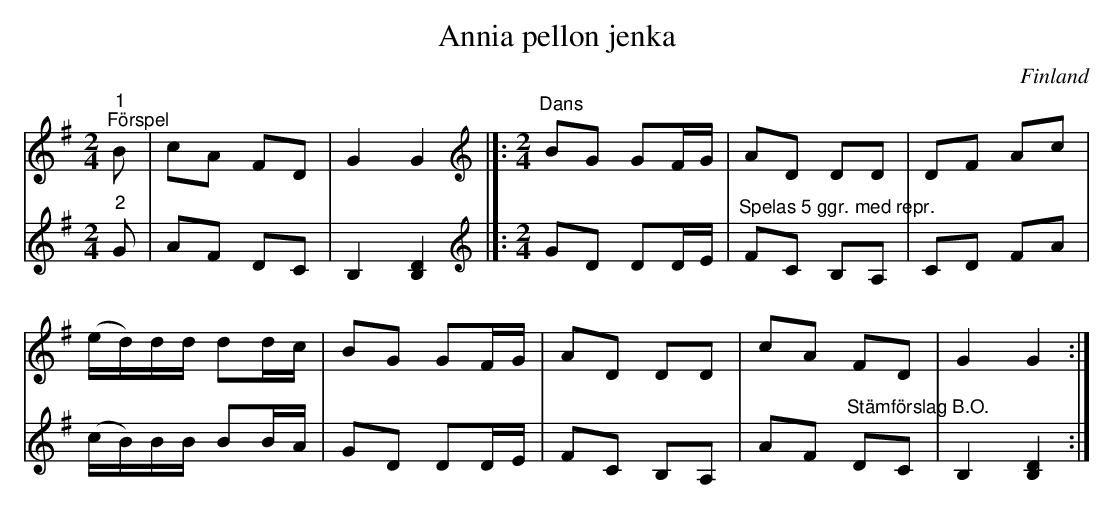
X:1
T:Annia pellon jenka
O:Finland
L:1/8
M:2/4
K:G
V:1
"^1""^Förspel" B | cA FD | G2 G2 |]:[K:G][M:2/4][K:treble]"^Dans" BG GF/G/ | AD DD | DF Ac |
(e/d/)d/d/ dd/c/ | BG GF/G/ | AD DD | cA FD | G2 G2 :|
V:2
"^2" G | AF DC | B,2 [B,D]2 |]:[K:G][M:2/4][K:treble] GD DD/E/ |
"^Spelas 5 ggr. med repr." FC B,A, | CD FA | (c/B/)B/B/ BB/A/ | GD DD/E/ | FC B,A, | AF"^Stämförslag B.O." DC | B,2 [B,D]2 :|
